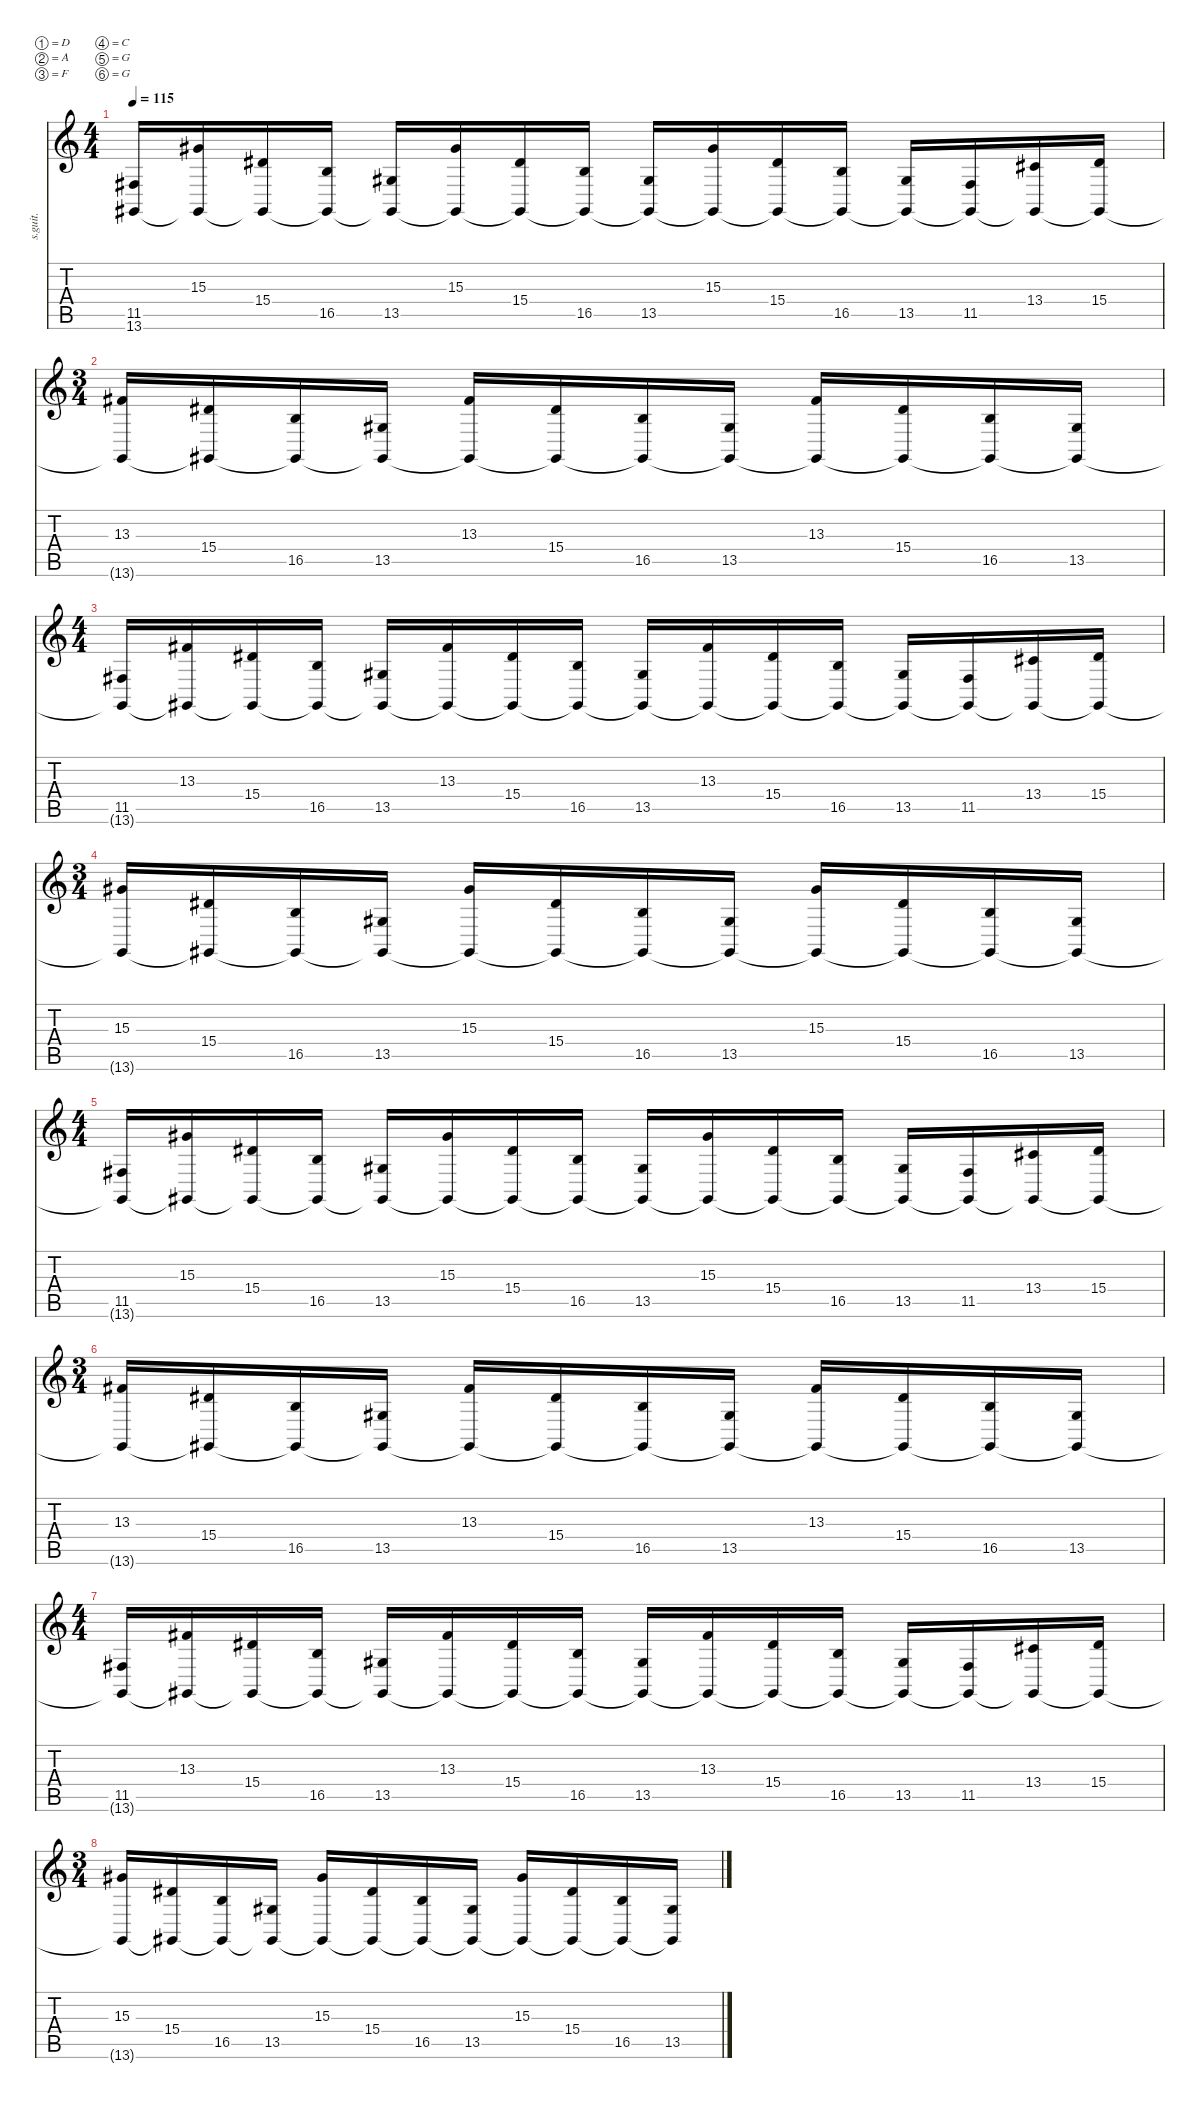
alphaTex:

\defaultSystemsLayout 4
\hideDynamics
\bracketExtendMode nobrackets
\track ("Bass" "s.guit.") {instrument electricbasspick}
\staff {score tabs}
\tuning (D3 A2 F2 C2 G1 G0)
\ts (4 4)
\beaming (8 2 2 2 2)
\tempo 115
\clef g2
\ks c
(11.5{acc #} 13.6{t acc #}).16{lyrics (0 "") lyrics (1 "") lyrics (2 "") lyrics (3 "") lyrics (4 "") dy f} (15.3{acc #} 13.6{t acc #}).16{lyrics (0 "") lyrics (1 "") lyrics (2 "") lyrics (3 "") lyrics (4 "")} (15.4{acc #} 13.6{t acc #}).16{lyrics (0 "") lyrics (1 "") lyrics (2 "") lyrics (3 "") lyrics (4 "")} (16.5 13.6{t acc #}).16{lyrics (0 "") lyrics (1 "") lyrics (2 "") lyrics (3 "") lyrics (4 "")} (13.5{acc #} 13.6{t acc #}).16{lyrics (0 "") lyrics (1 "") lyrics (2 "") lyrics (3 "") lyrics (4 "")} (15.3{acc #} 13.6{t acc #}).16{lyrics (0 "") lyrics (1 "") lyrics (2 "") lyrics (3 "") lyrics (4 "")} (15.4{acc #} 13.6{t acc #}).16{lyrics (0 "") lyrics (1 "") lyrics (2 "") lyrics (3 "") lyrics (4 "")} (16.5 13.6{t acc #}).16{lyrics (0 "") lyrics (1 "") lyrics (2 "") lyrics (3 "") lyrics (4 "")} (13.5{acc #} 13.6{t acc #}).16{lyrics (0 "") lyrics (1 "") lyrics (2 "") lyrics (3 "") lyrics (4 "")} (15.3{acc #} 13.6{t acc #}).16{lyrics (0 "") lyrics (1 "") lyrics (2 "") lyrics (3 "") lyrics (4 "")} (15.4{acc #} 13.6{t acc #}).16{lyrics (0 "") lyrics (1 "") lyrics (2 "") lyrics (3 "") lyrics (4 "")} (16.5 13.6{t acc #}).16{lyrics (0 "") lyrics (1 "") lyrics (2 "") lyrics (3 "") lyrics (4 "")} (13.5{acc #} 13.6{t acc #}).16{lyrics (0 "") lyrics (1 "") lyrics (2 "") lyrics (3 "") lyrics (4 "")} (11.5{acc #} 13.6{t acc #}).16{lyrics (0 "") lyrics (1 "") lyrics (2 "") lyrics (3 "") lyrics (4 "")} (13.4{acc #} 13.6{t acc #}).16{lyrics (0 "") lyrics (1 "") lyrics (2 "") lyrics (3 "") lyrics (4 "")} (15.4{acc #} 13.6{t acc #}).16{lyrics (0 "") lyrics (1 "") lyrics (2 "") lyrics (3 "") lyrics (4 "")} |
\ts (3 4)
\beaming (8 2 2 2 2)
(13.3{acc #} 13.6{t acc #}).16{lyrics (0 "") lyrics (1 "") lyrics (2 "") lyrics (3 "") lyrics (4 "")} (15.4{acc #} 13.6{t acc #}).16{lyrics (0 "") lyrics (1 "") lyrics (2 "") lyrics (3 "") lyrics (4 "")} (16.5 13.6{t acc #}).16{lyrics (0 "") lyrics (1 "") lyrics (2 "") lyrics (3 "") lyrics (4 "")} (13.5{acc #} 13.6{t acc #}).16{lyrics (0 "") lyrics (1 "") lyrics (2 "") lyrics (3 "") lyrics (4 "")} (13.3{acc #} 13.6{t acc #}).16{lyrics (0 "") lyrics (1 "") lyrics (2 "") lyrics (3 "") lyrics (4 "")} (15.4{acc #} 13.6{t acc #}).16{lyrics (0 "") lyrics (1 "") lyrics (2 "") lyrics (3 "") lyrics (4 "")} (16.5 13.6{t acc #}).16{lyrics (0 "") lyrics (1 "") lyrics (2 "") lyrics (3 "") lyrics (4 "")} (13.5{acc #} 13.6{t acc #}).16{lyrics (0 "") lyrics (1 "") lyrics (2 "") lyrics (3 "") lyrics (4 "")} (13.3{acc #} 13.6{t acc #}).16{lyrics (0 "") lyrics (1 "") lyrics (2 "") lyrics (3 "") lyrics (4 "")} (15.4{acc #} 13.6{t acc #}).16{lyrics (0 "") lyrics (1 "") lyrics (2 "") lyrics (3 "") lyrics (4 "")} (16.5 13.6{t acc #}).16{lyrics (0 "") lyrics (1 "") lyrics (2 "") lyrics (3 "") lyrics (4 "")} (13.5{acc #} 13.6{t acc #}).16{lyrics (0 "") lyrics (1 "") lyrics (2 "") lyrics (3 "") lyrics (4 "")} |
\ts (4 4)
\beaming (8 2 2 2 2)
(11.5{acc #} 13.6{t acc #}).16{lyrics (0 "") lyrics (1 "") lyrics (2 "") lyrics (3 "") lyrics (4 "")} (13.3{acc #} 13.6{t acc #}).16{lyrics (0 "") lyrics (1 "") lyrics (2 "") lyrics (3 "") lyrics (4 "")} (15.4{acc #} 13.6{t acc #}).16{lyrics (0 "") lyrics (1 "") lyrics (2 "") lyrics (3 "") lyrics (4 "")} (16.5 13.6{t acc #}).16{lyrics (0 "") lyrics (1 "") lyrics (2 "") lyrics (3 "") lyrics (4 "")} (13.5{acc #} 13.6{t acc #}).16{lyrics (0 "") lyrics (1 "") lyrics (2 "") lyrics (3 "") lyrics (4 "")} (13.3{acc #} 13.6{t acc #}).16{lyrics (0 "") lyrics (1 "") lyrics (2 "") lyrics (3 "") lyrics (4 "")} (15.4{acc #} 13.6{t acc #}).16{lyrics (0 "") lyrics (1 "") lyrics (2 "") lyrics (3 "") lyrics (4 "")} (16.5 13.6{t acc #}).16{lyrics (0 "") lyrics (1 "") lyrics (2 "") lyrics (3 "") lyrics (4 "")} (13.5{acc #} 13.6{t acc #}).16{lyrics (0 "") lyrics (1 "") lyrics (2 "") lyrics (3 "") lyrics (4 "")} (13.3{acc #} 13.6{t acc #}).16{lyrics (0 "") lyrics (1 "") lyrics (2 "") lyrics (3 "") lyrics (4 "")} (15.4{acc #} 13.6{t acc #}).16{lyrics (0 "") lyrics (1 "") lyrics (2 "") lyrics (3 "") lyrics (4 "")} (16.5 13.6{t acc #}).16{lyrics (0 "") lyrics (1 "") lyrics (2 "") lyrics (3 "") lyrics (4 "")} (13.5{acc #} 13.6{t acc #}).16{lyrics (0 "") lyrics (1 "") lyrics (2 "") lyrics (3 "") lyrics (4 "")} (11.5{acc #} 13.6{t acc #}).16{lyrics (0 "") lyrics (1 "") lyrics (2 "") lyrics (3 "") lyrics (4 "")} (13.4{acc #} 13.6{t acc #}).16{lyrics (0 "") lyrics (1 "") lyrics (2 "") lyrics (3 "") lyrics (4 "")} (15.4{acc #} 13.6{t acc #}).16{lyrics (0 "") lyrics (1 "") lyrics (2 "") lyrics (3 "") lyrics (4 "")} |
\ts (3 4)
\beaming (8 2 2 2 2)
(15.3{acc #} 13.6{t acc #}).16{lyrics (0 "") lyrics (1 "") lyrics (2 "") lyrics (3 "") lyrics (4 "")} (15.4{acc #} 13.6{t acc #}).16{lyrics (0 "") lyrics (1 "") lyrics (2 "") lyrics (3 "") lyrics (4 "")} (16.5 13.6{t acc #}).16{lyrics (0 "") lyrics (1 "") lyrics (2 "") lyrics (3 "") lyrics (4 "")} (13.5{acc #} 13.6{t acc #}).16{lyrics (0 "") lyrics (1 "") lyrics (2 "") lyrics (3 "") lyrics (4 "")} (15.3{acc #} 13.6{t acc #}).16{lyrics (0 "") lyrics (1 "") lyrics (2 "") lyrics (3 "") lyrics (4 "")} (15.4{acc #} 13.6{t acc #}).16{lyrics (0 "") lyrics (1 "") lyrics (2 "") lyrics (3 "") lyrics (4 "")} (16.5 13.6{t acc #}).16{lyrics (0 "") lyrics (1 "") lyrics (2 "") lyrics (3 "") lyrics (4 "")} (13.5{acc #} 13.6{t acc #}).16{lyrics (0 "") lyrics (1 "") lyrics (2 "") lyrics (3 "") lyrics (4 "")} (15.3{acc #} 13.6{t acc #}).16{lyrics (0 "") lyrics (1 "") lyrics (2 "") lyrics (3 "") lyrics (4 "")} (15.4{acc #} 13.6{t acc #}).16{lyrics (0 "") lyrics (1 "") lyrics (2 "") lyrics (3 "") lyrics (4 "")} (16.5 13.6{t acc #}).16{lyrics (0 "") lyrics (1 "") lyrics (2 "") lyrics (3 "") lyrics (4 "")} (13.5{acc #} 13.6{t acc #}).16{lyrics (0 "") lyrics (1 "") lyrics (2 "") lyrics (3 "") lyrics (4 "")} |
\ts (4 4)
\beaming (8 2 2 2 2)
(11.5{acc #} 13.6{t acc #}).16{lyrics (0 "") lyrics (1 "") lyrics (2 "") lyrics (3 "") lyrics (4 "")} (15.3{acc #} 13.6{t acc #}).16{lyrics (0 "") lyrics (1 "") lyrics (2 "") lyrics (3 "") lyrics (4 "")} (15.4{acc #} 13.6{t acc #}).16{lyrics (0 "") lyrics (1 "") lyrics (2 "") lyrics (3 "") lyrics (4 "")} (16.5 13.6{t acc #}).16{lyrics (0 "") lyrics (1 "") lyrics (2 "") lyrics (3 "") lyrics (4 "")} (13.5{acc #} 13.6{t acc #}).16{lyrics (0 "") lyrics (1 "") lyrics (2 "") lyrics (3 "") lyrics (4 "")} (15.3{acc #} 13.6{t acc #}).16{lyrics (0 "") lyrics (1 "") lyrics (2 "") lyrics (3 "") lyrics (4 "")} (15.4{acc #} 13.6{t acc #}).16{lyrics (0 "") lyrics (1 "") lyrics (2 "") lyrics (3 "") lyrics (4 "")} (16.5 13.6{t acc #}).16{lyrics (0 "") lyrics (1 "") lyrics (2 "") lyrics (3 "") lyrics (4 "")} (13.5{acc #} 13.6{t acc #}).16{lyrics (0 "") lyrics (1 "") lyrics (2 "") lyrics (3 "") lyrics (4 "")} (15.3{acc #} 13.6{t acc #}).16{lyrics (0 "") lyrics (1 "") lyrics (2 "") lyrics (3 "") lyrics (4 "")} (15.4{acc #} 13.6{t acc #}).16{lyrics (0 "") lyrics (1 "") lyrics (2 "") lyrics (3 "") lyrics (4 "")} (16.5 13.6{t acc #}).16{lyrics (0 "") lyrics (1 "") lyrics (2 "") lyrics (3 "") lyrics (4 "")} (13.5{acc #} 13.6{t acc #}).16{lyrics (0 "") lyrics (1 "") lyrics (2 "") lyrics (3 "") lyrics (4 "")} (11.5{acc #} 13.6{t acc #}).16{lyrics (0 "") lyrics (1 "") lyrics (2 "") lyrics (3 "") lyrics (4 "")} (13.4{acc #} 13.6{t acc #}).16{lyrics (0 "") lyrics (1 "") lyrics (2 "") lyrics (3 "") lyrics (4 "")} (15.4{acc #} 13.6{t acc #}).16{lyrics (0 "") lyrics (1 "") lyrics (2 "") lyrics (3 "") lyrics (4 "")} |
\ts (3 4)
\beaming (8 2 2 2 2)
(13.3{acc #} 13.6{t acc #}).16{lyrics (0 "") lyrics (1 "") lyrics (2 "") lyrics (3 "") lyrics (4 "")} (15.4{acc #} 13.6{t acc #}).16{lyrics (0 "") lyrics (1 "") lyrics (2 "") lyrics (3 "") lyrics (4 "")} (16.5 13.6{t acc #}).16{lyrics (0 "") lyrics (1 "") lyrics (2 "") lyrics (3 "") lyrics (4 "")} (13.5{acc #} 13.6{t acc #}).16{lyrics (0 "") lyrics (1 "") lyrics (2 "") lyrics (3 "") lyrics (4 "")} (13.3{acc #} 13.6{t acc #}).16{lyrics (0 "") lyrics (1 "") lyrics (2 "") lyrics (3 "") lyrics (4 "")} (15.4{acc #} 13.6{t acc #}).16{lyrics (0 "") lyrics (1 "") lyrics (2 "") lyrics (3 "") lyrics (4 "")} (16.5 13.6{t acc #}).16{lyrics (0 "") lyrics (1 "") lyrics (2 "") lyrics (3 "") lyrics (4 "")} (13.5{acc #} 13.6{t acc #}).16{lyrics (0 "") lyrics (1 "") lyrics (2 "") lyrics (3 "") lyrics (4 "")} (13.3{acc #} 13.6{t acc #}).16{lyrics (0 "") lyrics (1 "") lyrics (2 "") lyrics (3 "") lyrics (4 "")} (15.4{acc #} 13.6{t acc #}).16{lyrics (0 "") lyrics (1 "") lyrics (2 "") lyrics (3 "") lyrics (4 "")} (16.5 13.6{t acc #}).16{lyrics (0 "") lyrics (1 "") lyrics (2 "") lyrics (3 "") lyrics (4 "")} (13.5{acc #} 13.6{t acc #}).16{lyrics (0 "") lyrics (1 "") lyrics (2 "") lyrics (3 "") lyrics (4 "")} |
\ts (4 4)
\beaming (8 2 2 2 2)
(11.5{acc #} 13.6{t acc #}).16{lyrics (0 "") lyrics (1 "") lyrics (2 "") lyrics (3 "") lyrics (4 "")} (13.3{acc #} 13.6{t acc #}).16{lyrics (0 "") lyrics (1 "") lyrics (2 "") lyrics (3 "") lyrics (4 "")} (15.4{acc #} 13.6{t acc #}).16{lyrics (0 "") lyrics (1 "") lyrics (2 "") lyrics (3 "") lyrics (4 "")} (16.5 13.6{t acc #}).16{lyrics (0 "") lyrics (1 "") lyrics (2 "") lyrics (3 "") lyrics (4 "")} (13.5{acc #} 13.6{t acc #}).16{lyrics (0 "") lyrics (1 "") lyrics (2 "") lyrics (3 "") lyrics (4 "")} (13.3{acc #} 13.6{t acc #}).16{lyrics (0 "") lyrics (1 "") lyrics (2 "") lyrics (3 "") lyrics (4 "")} (15.4{acc #} 13.6{t acc #}).16{lyrics (0 "") lyrics (1 "") lyrics (2 "") lyrics (3 "") lyrics (4 "")} (16.5 13.6{t acc #}).16{lyrics (0 "") lyrics (1 "") lyrics (2 "") lyrics (3 "") lyrics (4 "")} (13.5{acc #} 13.6{t acc #}).16{lyrics (0 "") lyrics (1 "") lyrics (2 "") lyrics (3 "") lyrics (4 "")} (13.3{acc #} 13.6{t acc #}).16{lyrics (0 "") lyrics (1 "") lyrics (2 "") lyrics (3 "") lyrics (4 "")} (15.4{acc #} 13.6{t acc #}).16{lyrics (0 "") lyrics (1 "") lyrics (2 "") lyrics (3 "") lyrics (4 "")} (16.5 13.6{t acc #}).16{lyrics (0 "") lyrics (1 "") lyrics (2 "") lyrics (3 "") lyrics (4 "")} (13.5{acc #} 13.6{t acc #}).16{lyrics (0 "") lyrics (1 "") lyrics (2 "") lyrics (3 "") lyrics (4 "")} (11.5{acc #} 13.6{t acc #}).16{lyrics (0 "") lyrics (1 "") lyrics (2 "") lyrics (3 "") lyrics (4 "")} (13.4{acc #} 13.6{t acc #}).16{lyrics (0 "") lyrics (1 "") lyrics (2 "") lyrics (3 "") lyrics (4 "")} (15.4{acc #} 13.6{t acc #}).16{lyrics (0 "") lyrics (1 "") lyrics (2 "") lyrics (3 "") lyrics (4 "")} |
\ts (3 4)
\beaming (8 2 2 2 2)
(15.3{acc #} 13.6{t acc #}).16{lyrics (0 "") lyrics (1 "") lyrics (2 "") lyrics (3 "") lyrics (4 "")} (15.4{acc #} 13.6{t acc #}).16{lyrics (0 "") lyrics (1 "") lyrics (2 "") lyrics (3 "") lyrics (4 "")} (16.5 13.6{t acc #}).16{lyrics (0 "") lyrics (1 "") lyrics (2 "") lyrics (3 "") lyrics (4 "")} (13.5{acc #} 13.6{t acc #}).16{lyrics (0 "") lyrics (1 "") lyrics (2 "") lyrics (3 "") lyrics (4 "")} (15.3{acc #} 13.6{t acc #}).16{lyrics (0 "") lyrics (1 "") lyrics (2 "") lyrics (3 "") lyrics (4 "")} (15.4{acc #} 13.6{t acc #}).16{lyrics (0 "") lyrics (1 "") lyrics (2 "") lyrics (3 "") lyrics (4 "")} (16.5 13.6{t acc #}).16{lyrics (0 "") lyrics (1 "") lyrics (2 "") lyrics (3 "") lyrics (4 "")} (13.5{acc #} 13.6{t acc #}).16{lyrics (0 "") lyrics (1 "") lyrics (2 "") lyrics (3 "") lyrics (4 "")} (15.3{acc #} 13.6{t acc #}).16{lyrics (0 "") lyrics (1 "") lyrics (2 "") lyrics (3 "") lyrics (4 "")} (15.4{acc #} 13.6{t acc #}).16{lyrics (0 "") lyrics (1 "") lyrics (2 "") lyrics (3 "") lyrics (4 "")} (16.5 13.6{t acc #}).16{lyrics (0 "") lyrics (1 "") lyrics (2 "") lyrics (3 "") lyrics (4 "")} (13.5{acc #} 13.6{t acc #}).16{lyrics (0 "") lyrics (1 "") lyrics (2 "") lyrics (3 "") lyrics (4 "")}
